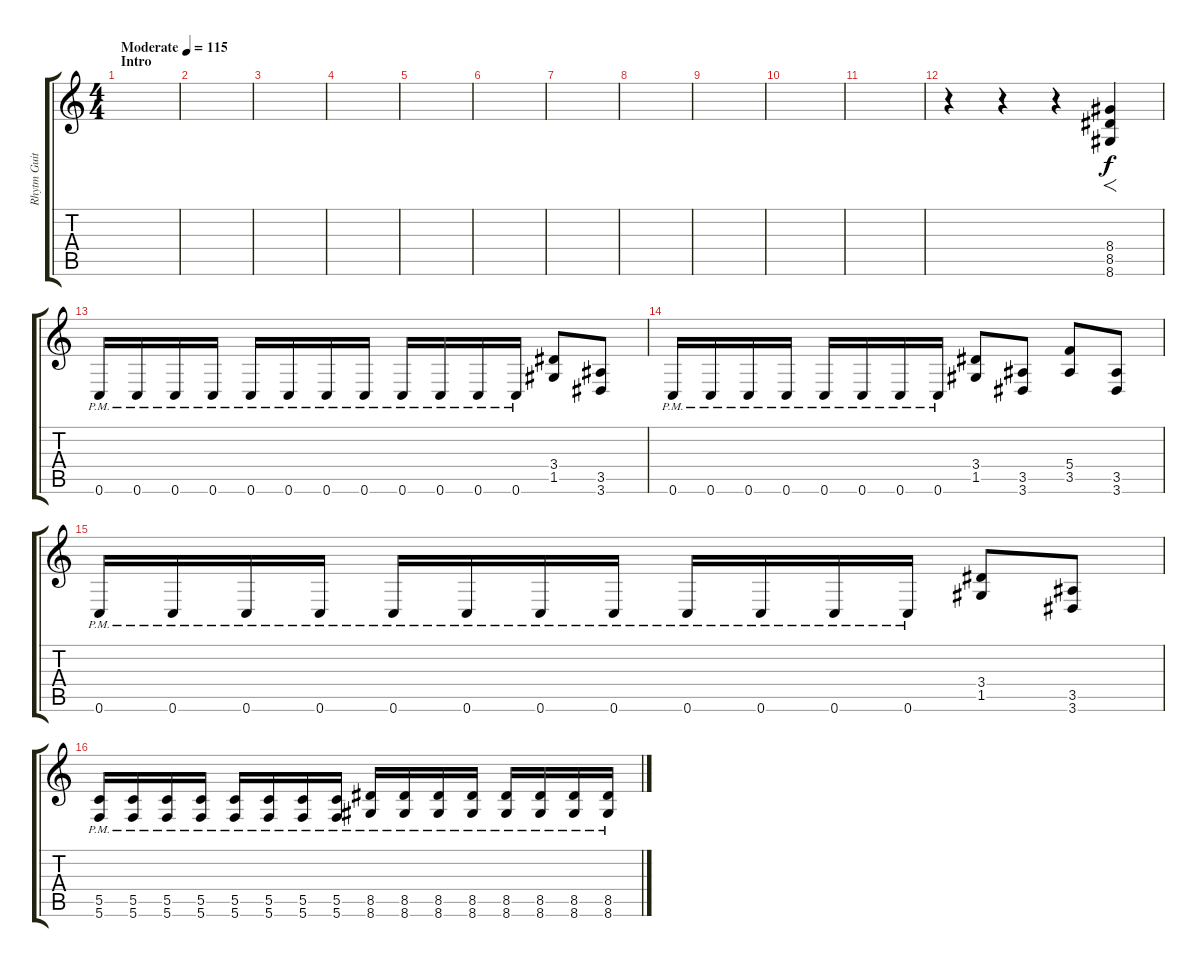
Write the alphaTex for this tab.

\track ("Rhytm Guitar" "Rhytm Guit") {instrument distortionguitar}
\staff {score tabs}
\tuning (D4 A3 F3 C3 G2 C2) {hide}
\ts (4 4)
\section ("" "Intro ")
\tempo (115 "Moderate")
\clef g2
\ks c
|
|
|
|
|
|
|
|
|
|
|
r.4 r.4 r.4 (8.4 8.5 8.6).4{f} |
0.6{pm}.16 0.6{pm}.16 0.6{pm}.16 0.6{pm}.16 0.6{pm}.16 0.6{pm}.16 0.6{pm}.16 0.6{pm}.16 0.6{pm}.16 0.6{pm}.16 0.6{pm}.16 0.6{pm}.16 (3.4 1.5).8 (3.5 3.6).8 |
0.6{pm}.16 0.6{pm}.16 0.6{pm}.16 0.6{pm}.16 0.6{pm}.16 0.6{pm}.16 0.6{pm}.16 0.6{pm}.16 (3.4 1.5).8 (3.5 3.6).8 (5.4 3.5).8 (3.5 3.6).8 |
0.6{pm}.16 0.6{pm}.16 0.6{pm}.16 0.6{pm}.16 0.6{pm}.16 0.6{pm}.16 0.6{pm}.16 0.6{pm}.16 0.6{pm}.16 0.6{pm}.16 0.6{pm}.16 0.6{pm}.16 (3.4 1.5).8 (3.5 3.6).8 |
(5.5{pm} 5.6{pm}).16 (5.5{pm} 5.6{pm}).16 (5.5{pm} 5.6{pm}).16 (5.5{pm} 5.6{pm}).16 (5.5{pm} 5.6{pm}).16 (5.5{pm} 5.6{pm}).16 (5.5{pm} 5.6{pm}).16 (5.5{pm} 5.6{pm}).16 (8.5{pm} 8.6{pm}).16 (8.5{pm} 8.6{pm}).16 (8.5{pm} 8.6{pm}).16 (8.5{pm} 8.6{pm}).16 (8.5{pm} 8.6{pm}).16 (8.5{pm} 8.6{pm}).16 (8.5{pm} 8.6{pm}).16 (8.5{pm} 8.6{pm}).16
